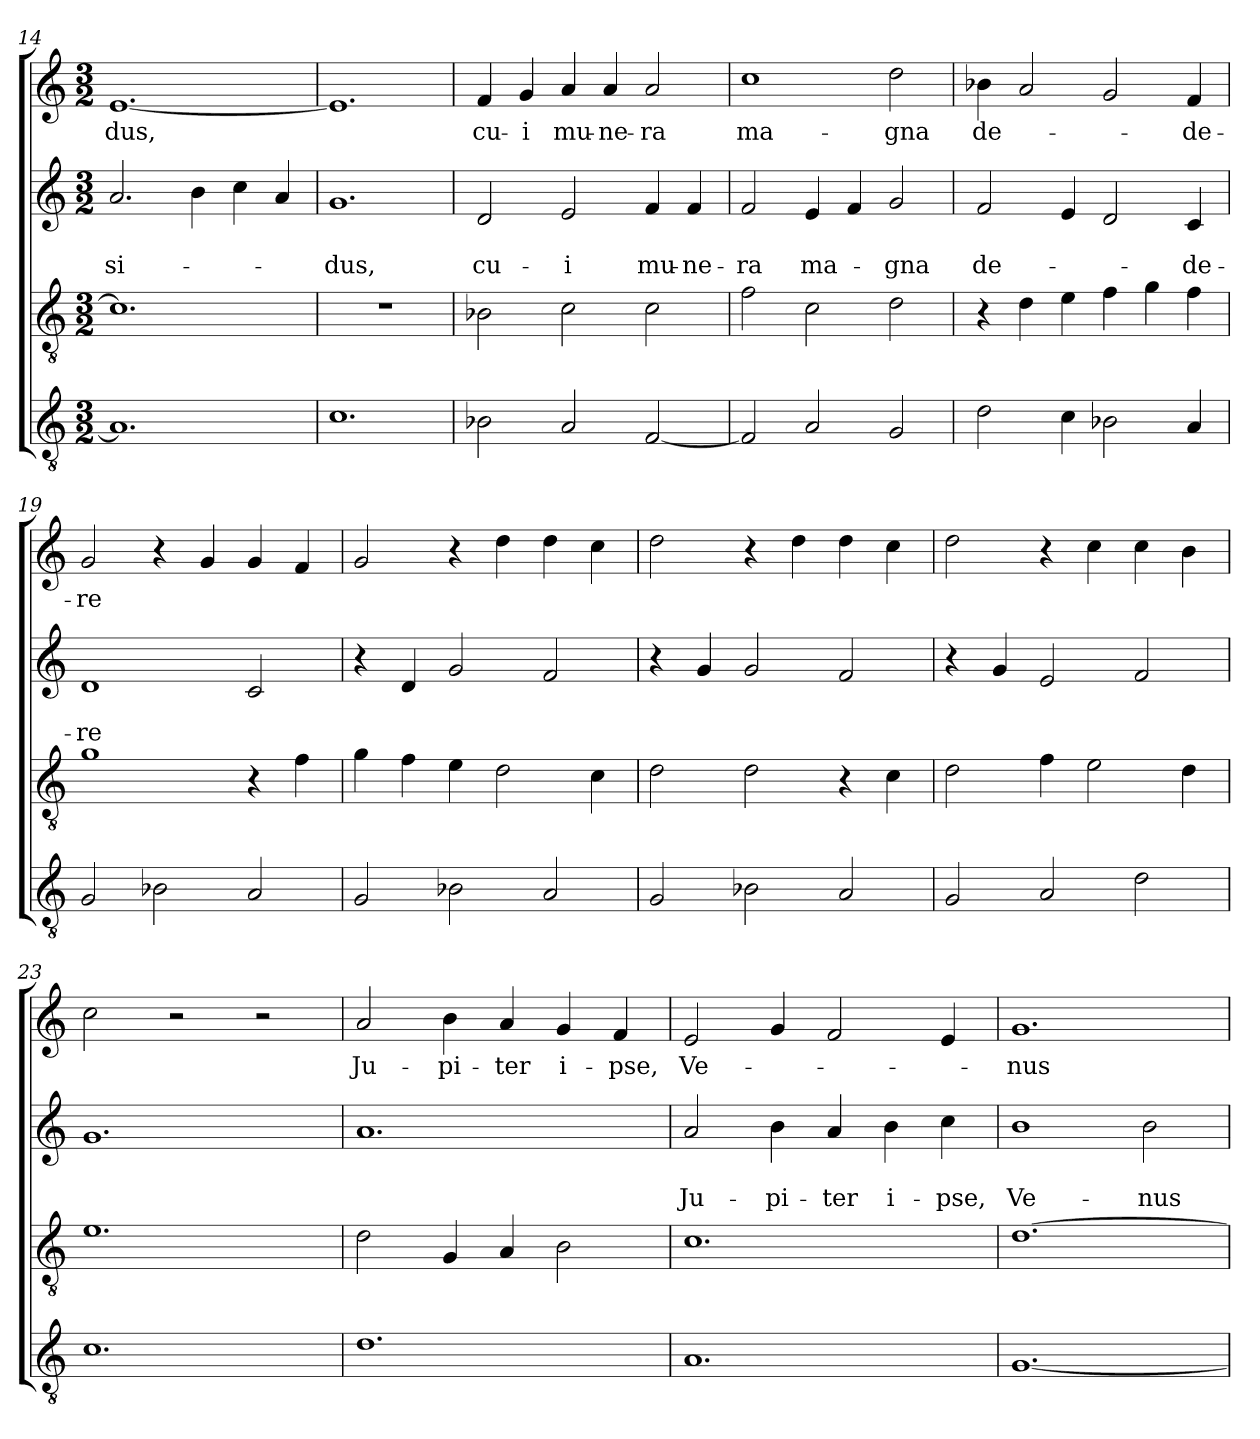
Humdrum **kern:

**kern	**kern	**kern	**text	**text	**kern	**text
*part4	*part3	*part2	*part2	*part2	*part1	*part1
*staff4	*staff3	*staff2	*staff2	*staff2	*staff1	*staff1
*clefGv2	*clefGv2	*clefG2	*	*	*clefG2	*
*k[]	*k[]	*k[]	*	*	*k[]	*
*C:	*C:	*C:	*	*	*C:	*
*M3/2	*M3/2	*M3/2	*	*	*M3/2	*
=14	=14	=14	=14	=14	=14	=14
!	!	!	!	!LO:LY:b	!	!LO:LY:b
1.A]	1.c]	2.a/	.	si-	[1.e	-dus,
.	.	4b\	.	.	.	.
.	.	4cc\	.	.	.	.
.	.	4a/	.	.	.	.
=15	=15	=15	=15	=15	=15	=15
!	!	!	!	!LO:LY:b	!	!
1.c	1.r	1.g	.	-dus,	1.e]	.
!!LO:LB:g=z
=16	=16	=16	=16	=16	=16	=16
!	!	!	!	!LO:LY:b	!	!LO:LY:b
2B-X\	2B-X\	2d/	.	cu-	4f/	cu-
!	!	!	!	!	!	!LO:LY:b
.	.	.	.	.	4g/	-i
!	!	!	!	!LO:LY:b	!	!LO:LY:b
2A/	2c\	2e/	.	-i	4a/	mu-
!	!	!	!	!	!	!LO:LY:b
.	.	.	.	.	4a/	-ne-
!	!	!	!	!LO:LY:b	!	!LO:LY:b
[2F/	2c\	4f/	.	mu-	2a/	-ra
!	!	!	!	!LO:LY:b	!	!
.	.	4f/	.	-ne-	.	.
=17	=17	=17	=17	=17	=17	=17
!	!	!	!	!LO:LY:b	!	!LO:LY:b
2F/]	2f\	2f/	.	-ra	1cc	ma-
!	!	!	!	!LO:LY:b	!	!
2A/	2c\	4e/	.	ma-	.	.
.	.	4f/	.	.	.	.
!	!	!	!	!LO:LY:b	!	!LO:LY:b
2G/	2d\	2g/	.	-gna	2dd\	-gna
=18	=18	=18	=18	=18	=18	=18
!	!	!	!	!LO:LY:b	!	!LO:LY:b
2d\	4r	2f/	.	de-	4b-\	de-
.	4d\	.	.	.	2a/	.
4c\	4e\	4e/	.	.	.	.
2B-X\	4f\	2d/	.	.	2g/	.
.	4g\	.	.	.	.	.
!	!	!	!	!LO:LY:b	!	!LO:LY:b
4A/	4f\	4c/	.	-de-	4f/	-de-
=19	=19	=19	=19	=19	=19	=19
!	!	!	!	!LO:LY:b	!	!LO:LY:b
2G/	1g	1d	.	-re	2g/	-re
2B-X\	.	.	.	.	4r	.
.	.	.	.	.	4g/	.
2A/	4r	2c/	.	.	4g/	.
.	4f\	.	.	.	4f/	.
=20	=20	=20	=20	=20	=20	=20
2G/	4g\	4r	.	.	2g/	.
.	4f\	4d/	.	.	.	.
2B-X\	4e\	2g/	.	.	4r	.
.	2d\	.	.	.	4dd\	.
2A/	.	2f/	.	.	4dd\	.
.	4c\	.	.	.	4cc\	.
!!LO:PB:g=z
=21	=21	=21	=21	=21	=21	=21
2G/	2d\	4r	.	.	2dd\	.
.	.	4g/	.	.	.	.
2B-X\	2d\	2g/	.	.	4r	.
.	.	.	.	.	4dd\	.
2A/	4r	2f/	.	.	4dd\	.
.	4c\	.	.	.	4cc\	.
=22	=22	=22	=22	=22	=22	=22
2G/	2d\	4r	.	.	2dd\	.
.	.	4g/	.	.	.	.
2A/	4f\	2e/	.	.	4r	.
.	2e\	.	.	.	4cc\	.
2d\	.	2f/	.	.	4cc\	.
.	4d\	.	.	.	4b\	.
=23	=23	=23	=23	=23	=23	=23
1.c	1.e	1.g	.	.	2cc\	.
.	.	.	.	.	2r	.
.	.	.	.	.	2r	.
=24	=24	=24	=24	=24	=24	=24
!	!	!	!	!	!	!LO:LY:b
1.d	2d\	1.a	.	.	2a/	Ju-
!	!	!	!	!	!	!LO:LY:b
.	4G/	.	.	.	4b\	-pi-
!	!	!	!	!	!	!LO:LY:b
.	4A/	.	.	.	4a/	-ter
!	!	!	!	!	!	!LO:LY:b
.	2B\	.	.	.	4g/	i-
!	!	!	!	!	!	!LO:LY:b
.	.	.	.	.	4f/	-pse,
=25	=25	=25	=25	=25	=25	=25
!	!	!	!	!LO:LY:b	!	!LO:LY:b
1.A	1.c	2a/	.	Ju-	2e/	Ve-
!	!	!	!	!LO:LY:b	!	!
.	.	4b\	.	-pi-	4g/	.
!	!	!	!	!LO:LY:b	!	!
.	.	4a/	.	-ter	2f/	.
!	!	!	!	!LO:LY:b	!	!
.	.	4b\	.	i-	.	.
!	!	!	!	!LO:LY:b	!	!
.	.	4cc\	.	-pse,	4e/	.
!!LO:LB:g=z
=26	=26	=26	=26	=26	=26	=26
!	!	!	!	!LO:LY:b	!	!LO:LY:b
[1.G	[1.d	1b	.	Ve-	1.g	-nus
!	!	!	!	!LO:LY:b	!	!
.	.	2b\	.	-nus	.	.
=	=	=	=	=	=	=
*-	*-	*-	*-	*-	*-	*-
